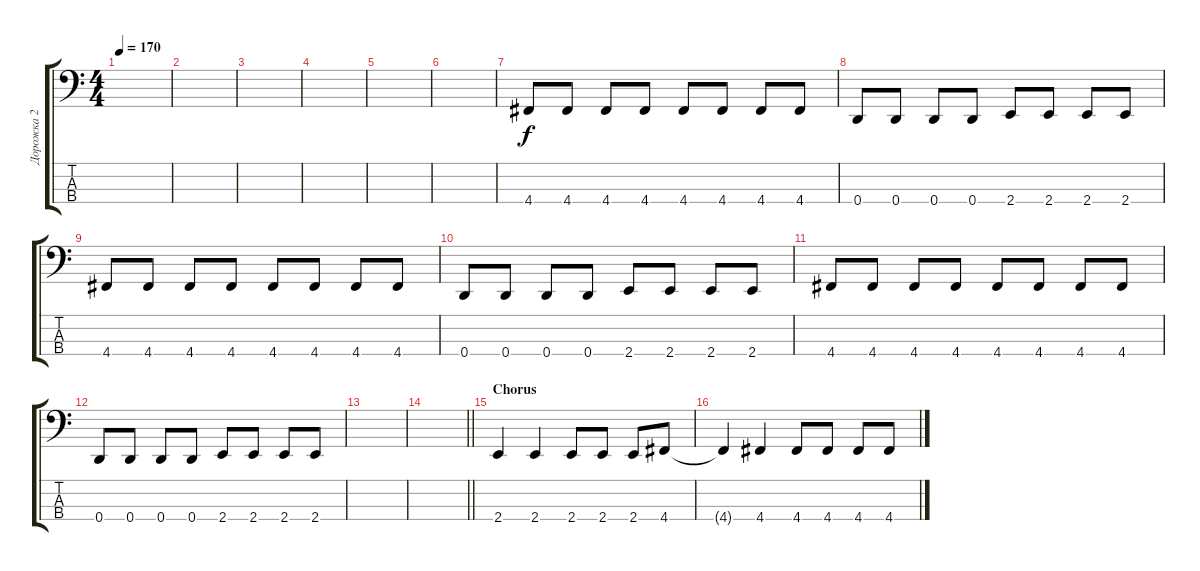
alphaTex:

\track ("Дорожка 2" "Дорожка 2") {instrument electricbassfinger}
\staff {score tabs}
\tuning (G2 D2 A1 D1) {hide}
\ts (4 4)
\tempo 170
\clef f4
\ks c
|
|
|
|
|
|
4.4.8 4.4.8 4.4.8 4.4.8 4.4.8 4.4.8 4.4.8 4.4.8 |
0.4.8 0.4.8 0.4.8 0.4.8 2.4.8 2.4.8 2.4.8 2.4.8 |
4.4.8 4.4.8 4.4.8 4.4.8 4.4.8 4.4.8 4.4.8 4.4.8 |
0.4.8 0.4.8 0.4.8 0.4.8 2.4.8 2.4.8 2.4.8 2.4.8 |
4.4.8 4.4.8 4.4.8 4.4.8 4.4.8 4.4.8 4.4.8 4.4.8 |
0.4.8 0.4.8 0.4.8 0.4.8 2.4.8 2.4.8 2.4.8 2.4.8 |
|
\barLineRight lightlight
|
\section ("" "Chorus")
2.4.4 2.4.4 2.4.8 2.4.8 2.4.8 4.4.8 |
4.4{t}.4 4.4.4 4.4.8 4.4.8 4.4.8 4.4.8
